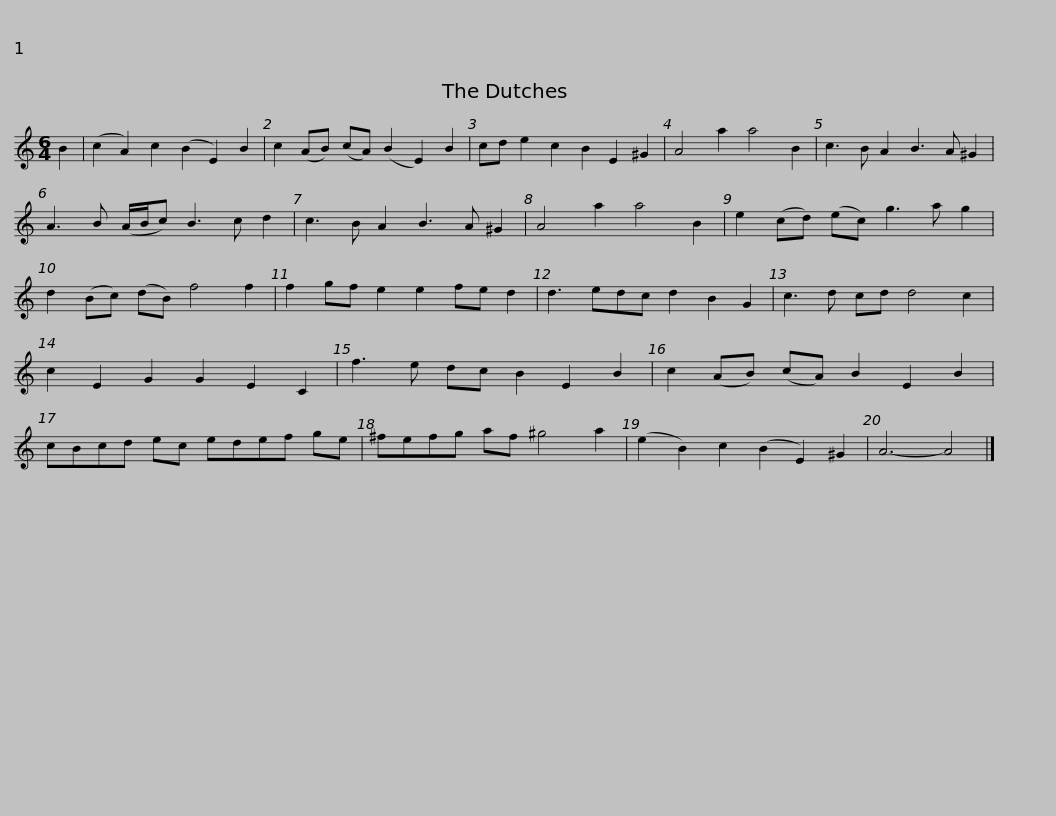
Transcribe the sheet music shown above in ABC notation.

X:1
L:1/8
M:6/4
I:linebreak $
K:C
V:1 treble
V:1
 B2 | (c2 A2) c2 (B2 E2) B2 | c2 (AB) (cA) (B2 E2) B2 | cd e2 c2 B2 E2 ^G2 | A4 a2 a4 B2 | %5
 c3 B A2 B3 A ^G2 |$ A3 B (A/B/c) B3 c d2 | c3 B A2 B3 A ^G2 | A4 a2 a4 B2 | e2 (cd) (ec) g3 a g2 | %10
 d2 (Bc) (dB) f4 f2 |$ f2 gf e2 e2 fe d2 | d3 edc d2 B2 G2 | c3 d cd d4 c2 | c2 E2 G2 G2 E2 C2 | %15
 f3 e dc B2 E2 B2 | c2 (AB) (cA) B2 E2 B2 |$ cBcd ec edef ge | ^fefg af ^g4 a2 | (e2 B2) c2 (B2 E2) ^G2 | %20
 A6- A4 |] %21
